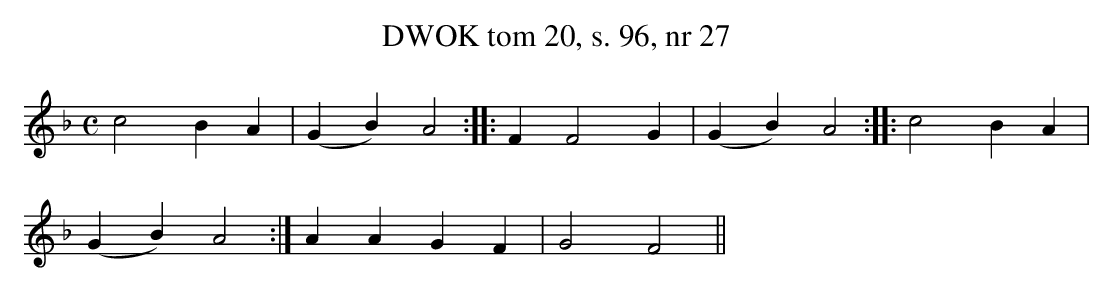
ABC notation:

X:1
T: DWOK tom 20, s. 96, nr 27
L:1/8
M:C
K:F
c4 B2A2|(G2B2)A4::F2F4G2|(G2B2)A4::c4B2A2|
(G2B2)A4:|A2A2G2F2|G4F4||
